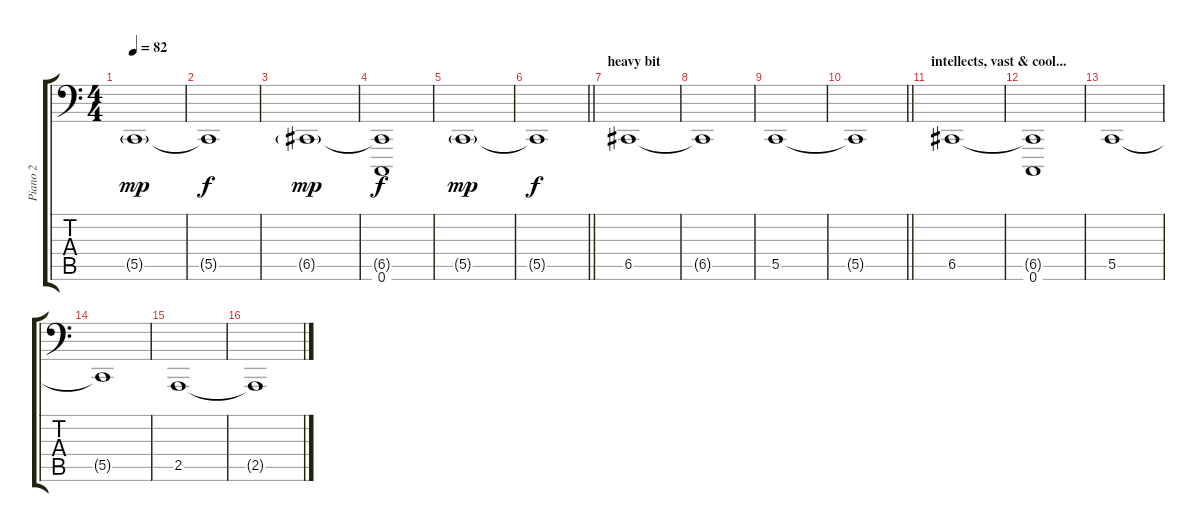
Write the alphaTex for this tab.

\track ("Piano 2" "Piano 2") {instrument acousticgrandpiano}
\staff {score tabs}
\tuning (D3 A2 F2 C2 G1 C1) {hide}
\ts (4 4)
\tempo 82
\clef f4
\ks c
5.5{g}.1{dy mp} |
5.5{t}.1{dy f} |
6.5{g}.1{dy mp} |
(6.5{t} 0.6).1{dy f} |
5.5{g}.1{dy mp} |
\barLineRight lightlight
5.5{t}.1{dy f} |
\section ("" "heavy bit")
6.5.1 |
6.5{t}.1 |
5.5.1 |
\barLineRight lightlight
5.5{t}.1 |
\section ("" "intellects, vast & cool...")
6.5.1 |
(6.5{t} 0.6).1 |
5.5.1 |
5.5{t}.1 |
2.5.1 |
2.5{t}.1
